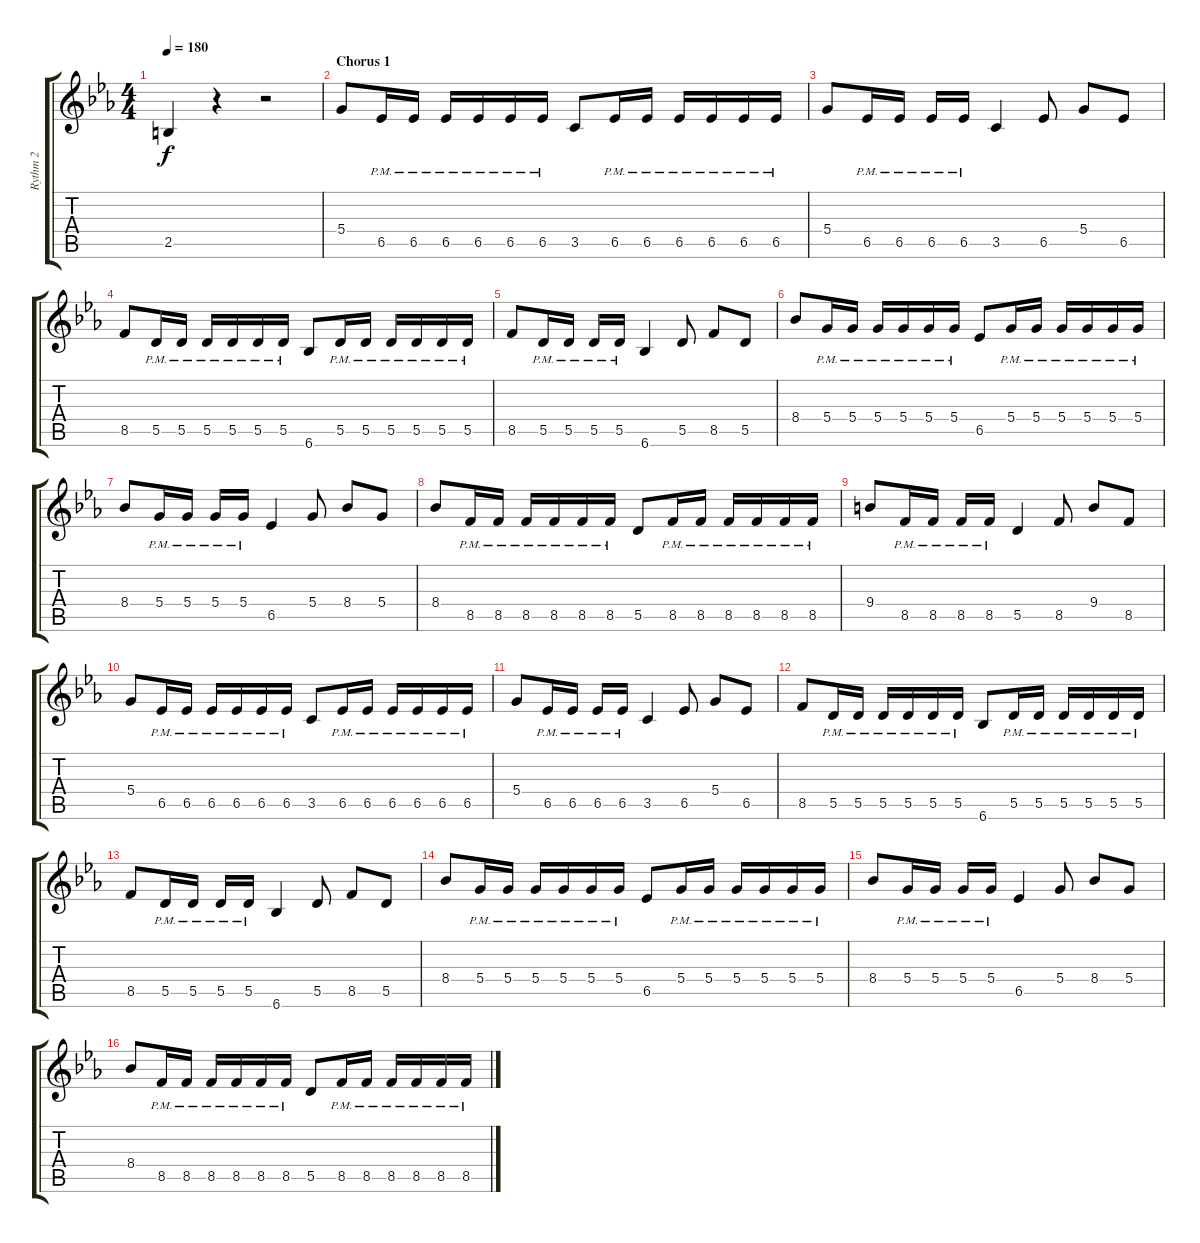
\track ("Rythm 2" "Rythm 2") {instrument distortionguitar}
\staff {score tabs}
\tuning (E4 B3 G3 D3 A2 E2) {hide}
\ts (4 4)
\tempo 180
\clef g2
\ks eb
2.5.4{dy f} r.4 r.2 |
\section ("" "Chorus 1")
5.4.8 6.5{pm}.16 6.5{pm}.16 6.5{pm}.16 6.5{pm}.16 6.5{pm}.16 6.5{pm}.16 3.5.8 6.5{pm}.16 6.5{pm}.16 6.5{pm}.16 6.5{pm}.16 6.5{pm}.16 6.5{pm}.16 |
5.4.8 6.5{pm}.16 6.5{pm}.16 6.5{pm}.16 6.5{pm}.16 3.5.4 6.5.8 5.4.8 6.5.8 |
8.5.8 5.5{pm}.16 5.5{pm}.16 5.5{pm}.16 5.5{pm}.16 5.5{pm}.16 5.5{pm}.16 6.6.8 5.5{pm}.16 5.5{pm}.16 5.5{pm}.16 5.5{pm}.16 5.5{pm}.16 5.5{pm}.16 |
8.5.8 5.5{pm}.16 5.5{pm}.16 5.5{pm}.16 5.5{pm}.16 6.6.4 5.5.8 8.5.8 5.5.8 |
8.4.8 5.4{pm}.16 5.4{pm}.16 5.4{pm}.16 5.4{pm}.16 5.4{pm}.16 5.4{pm}.16 6.5.8 5.4{pm}.16 5.4{pm}.16 5.4{pm}.16 5.4{pm}.16 5.4{pm}.16 5.4{pm}.16 |
8.4.8 5.4{pm}.16 5.4{pm}.16 5.4{pm}.16 5.4{pm}.16 6.5.4 5.4.8 8.4.8 5.4.8 |
8.4.8 8.5{pm}.16 8.5{pm}.16 8.5{pm}.16 8.5{pm}.16 8.5{pm}.16 8.5{pm}.16 5.5.8 8.5{pm}.16 8.5{pm}.16 8.5{pm}.16 8.5{pm}.16 8.5{pm}.16 8.5{pm}.16 |
9.4.8 8.5{pm}.16 8.5{pm}.16 8.5{pm}.16 8.5{pm}.16 5.5.4 8.5.8 9.4.8 8.5.8 |
5.4.8 6.5{pm}.16 6.5{pm}.16 6.5{pm}.16 6.5{pm}.16 6.5{pm}.16 6.5{pm}.16 3.5.8 6.5{pm}.16 6.5{pm}.16 6.5{pm}.16 6.5{pm}.16 6.5{pm}.16 6.5{pm}.16 |
5.4.8 6.5{pm}.16 6.5{pm}.16 6.5{pm}.16 6.5{pm}.16 3.5.4 6.5.8 5.4.8 6.5.8 |
8.5.8 5.5{pm}.16 5.5{pm}.16 5.5{pm}.16 5.5{pm}.16 5.5{pm}.16 5.5{pm}.16 6.6.8 5.5{pm}.16 5.5{pm}.16 5.5{pm}.16 5.5{pm}.16 5.5{pm}.16 5.5{pm}.16 |
8.5.8 5.5{pm}.16 5.5{pm}.16 5.5{pm}.16 5.5{pm}.16 6.6.4 5.5.8 8.5.8 5.5.8 |
8.4.8 5.4{pm}.16 5.4{pm}.16 5.4{pm}.16 5.4{pm}.16 5.4{pm}.16 5.4{pm}.16 6.5.8 5.4{pm}.16 5.4{pm}.16 5.4{pm}.16 5.4{pm}.16 5.4{pm}.16 5.4{pm}.16 |
8.4.8 5.4{pm}.16 5.4{pm}.16 5.4{pm}.16 5.4{pm}.16 6.5.4 5.4.8 8.4.8 5.4.8 |
8.4.8 8.5{pm}.16 8.5{pm}.16 8.5{pm}.16 8.5{pm}.16 8.5{pm}.16 8.5{pm}.16 5.5.8 8.5{pm}.16 8.5{pm}.16 8.5{pm}.16 8.5{pm}.16 8.5{pm}.16 8.5{pm}.16
